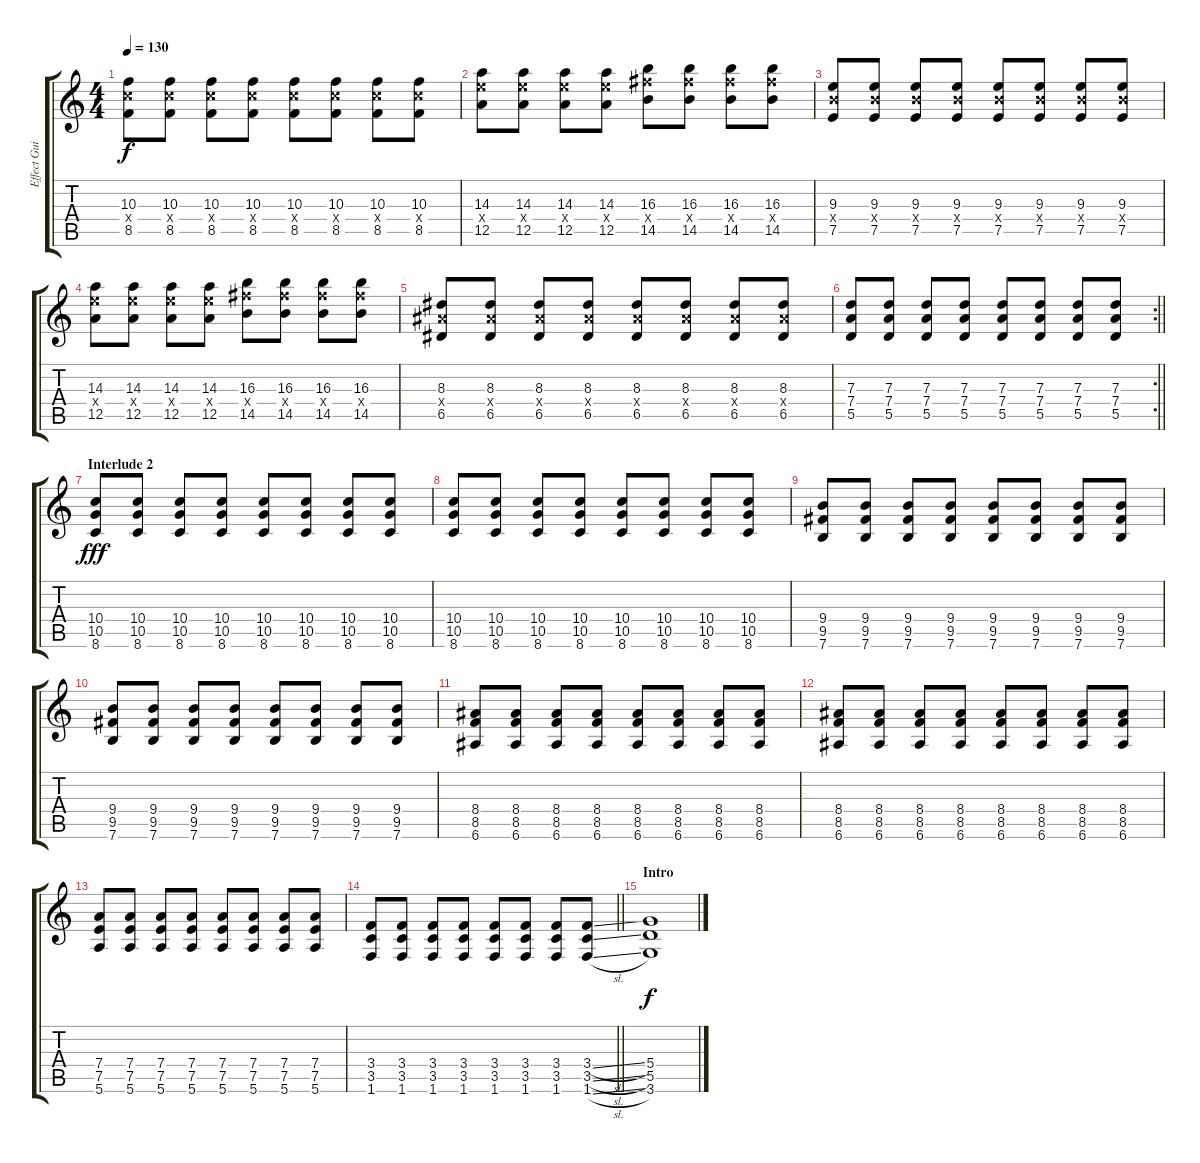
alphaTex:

\track ("Effect Guitar and Rythmn Guitar" "Effect Gui") {instrument overdrivenguitar}
\staff {score tabs}
\tuning (E4 B3 G3 D3 A2 E2) {hide}
\ts (4 4)
\tempo 130
\clef g2
\ks c
(10.3 10.4{x} 8.5).8{dy f} (10.3 10.4{x} 8.5).8 (10.3 10.4{x} 8.5).8 (10.3 10.4{x} 8.5).8 (10.3 10.4{x} 8.5).8 (10.3 10.4{x} 8.5).8 (10.3 10.4{x} 8.5).8 (10.3 10.4{x} 8.5).8 |
(14.3 14.4{x} 12.5).8 (14.3 14.4{x} 12.5).8 (14.3 14.4{x} 12.5).8 (14.3 14.4{x} 12.5).8 (16.3 16.4{x} 14.5).8 (16.3 16.4{x} 14.5).8 (16.3 16.4{x} 14.5).8 (16.3 16.4{x} 14.5).8 |
(9.3 9.4{x} 7.5).8 (9.3 9.4{x} 7.5).8 (9.3 9.4{x} 7.5).8 (9.3 9.4{x} 7.5).8 (9.3 9.4{x} 7.5).8 (9.3 9.4{x} 7.5).8 (9.3 9.4{x} 7.5).8 (9.3 9.4{x} 7.5).8 |
(14.3 14.4{x} 12.5).8 (14.3 14.4{x} 12.5).8 (14.3 14.4{x} 12.5).8 (14.3 14.4{x} 12.5).8 (16.3 16.4{x} 14.5).8 (16.3 16.4{x} 14.5).8 (16.3 16.4{x} 14.5).8 (16.3 16.4{x} 14.5).8 |
(8.3 8.4{x} 6.5).8 (8.3 8.4{x} 6.5).8 (8.3 8.4{x} 6.5).8 (8.3 8.4{x} 6.5).8 (8.3 8.4{x} 6.5).8 (8.3 8.4{x} 6.5).8 (8.3 8.4{x} 6.5).8 (8.3 8.4{x} 6.5).8 |
\rc 2
\barLineRight lightlight
(7.3 7.4 5.5).8 (7.3 7.4 5.5).8 (7.3 7.4 5.5).8 (7.3 7.4 5.5).8 (7.3 7.4 5.5).8 (7.3 7.4 5.5).8 (7.3 7.4 5.5).8 (7.3 7.4 5.5).8 |
\section ("" "Interlude 2")
(10.4 10.5 8.6).8{dy fff volume 16} (10.4 10.5 8.6).8 (10.4 10.5 8.6).8 (10.4 10.5 8.6).8 (10.4 10.5 8.6).8 (10.4 10.5 8.6).8 (10.4 10.5 8.6).8 (10.4 10.5 8.6).8 |
(10.4 10.5 8.6).8 (10.4 10.5 8.6).8 (10.4 10.5 8.6).8 (10.4 10.5 8.6).8 (10.4 10.5 8.6).8 (10.4 10.5 8.6).8 (10.4 10.5 8.6).8 (10.4 10.5 8.6).8 |
(9.4 9.5 7.6).8 (9.4 9.5 7.6).8 (9.4 9.5 7.6).8 (9.4 9.5 7.6).8 (9.4 9.5 7.6).8 (9.4 9.5 7.6).8 (9.4 9.5 7.6).8 (9.4 9.5 7.6).8 |
(9.4 9.5 7.6).8 (9.4 9.5 7.6).8 (9.4 9.5 7.6).8 (9.4 9.5 7.6).8 (9.4 9.5 7.6).8 (9.4 9.5 7.6).8 (9.4 9.5 7.6).8 (9.4 9.5 7.6).8 |
(8.4 8.5 6.6).8 (8.4 8.5 6.6).8 (8.4 8.5 6.6).8 (8.4 8.5 6.6).8 (8.4 8.5 6.6).8 (8.4 8.5 6.6).8 (8.4 8.5 6.6).8 (8.4 8.5 6.6).8 |
(8.4 8.5 6.6).8 (8.4 8.5 6.6).8 (8.4 8.5 6.6).8 (8.4 8.5 6.6).8 (8.4 8.5 6.6).8 (8.4 8.5 6.6).8 (8.4 8.5 6.6).8 (8.4 8.5 6.6).8 |
(7.4 7.5 5.6).8 (7.4 7.5 5.6).8 (7.4 7.5 5.6).8 (7.4 7.5 5.6).8 (7.4 7.5 5.6).8 (7.4 7.5 5.6).8 (7.4 7.5 5.6).8 (7.4 7.5 5.6).8 |
\barLineRight lightlight
(3.4 3.5 1.6).8 (3.4 3.5 1.6).8 (3.4 3.5 1.6).8 (3.4 3.5 1.6).8 (3.4 3.5 1.6).8 (3.4 3.5 1.6).8 (3.4 3.5 1.6).8 (3.4{sl} 3.5{sl} 1.6{sl}).8 |
\section ("" "Intro")
(5.4 5.5 3.6).1{dy f volume 0}
